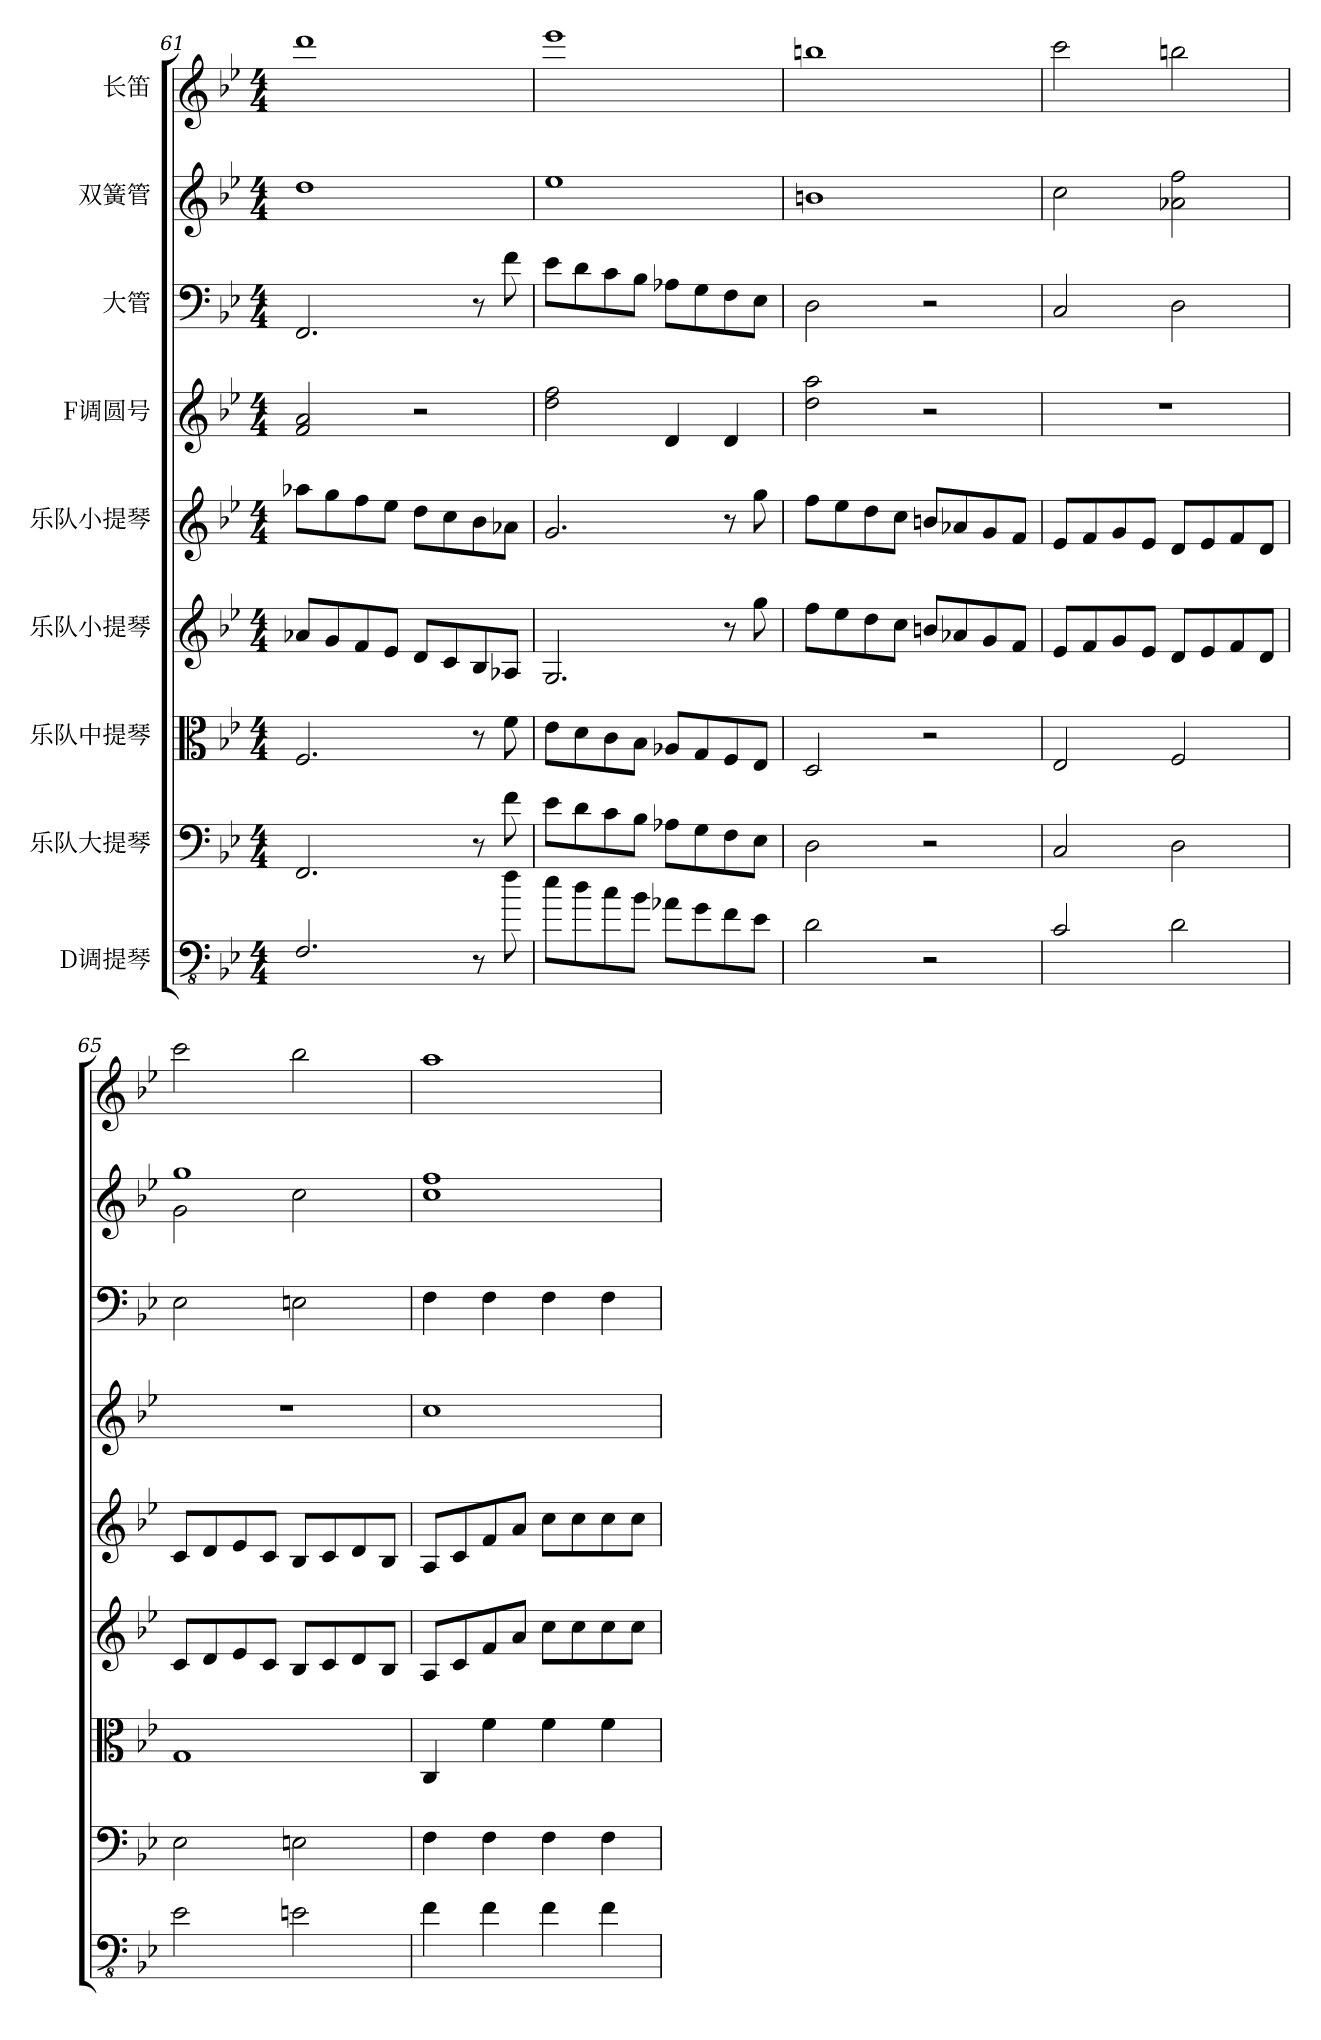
**kern	**kern	**kern	**kern	**kern	**kern	**kern	**kern	**kern
*part9	*part8	*part7	*part6	*part5	*part4	*part3	*part2	*part1
*staff9	*staff8	*staff7	*staff6	*staff5	*staff4	*staff3	*staff2	*staff1
*I"D调提琴	*I"乐队大提琴	*I"乐队中提琴	*I"乐队小提琴	*I"乐队小提琴	*I"F调圆号	*I"大管	*I"双簧管	*I"长笛
*clefFv4	*clefF4	*clefC3	*clefG2	*clefG2	*clefG2	*clefF4	*clefG2	*clefG2
*ITrd7c12	*	*	*	*	*ITrd4c7	*	*	*
*k[b-e-]	*k[b-e-]	*k[b-e-]	*k[b-e-]	*k[b-e-]	*k[b-e-a-]	*k[b-e-]	*k[b-e-]	*k[b-e-]
*M4/4	*M4/4	*M4/4	*M4/4	*M4/4	*M4/4	*M4/4	*M4/4	*M4/4
=61	=61	=61	=61	=61	=61	=61	=61	=61
2.FFF/	2.FF/	2.F/	8a-X/L	8aa-X\L	2B-/ 2d/	2.FF/	1dd	1ddd
.	.	.	8g/	8gg\	.	.	.	.
.	.	.	8f/	8ff\	.	.	.	.
.	.	.	8e-/J	8ee-\J	.	.	.	.
.	.	.	8d/L	8dd\L	2r	.	.	.
.	.	.	8c/	8cc\	.	.	.	.
8r	8r	8r	8B-/	8b-\	.	8r	.	.
8F\	8f\	8f\	8A-X/J	8a-X\J	.	8f\	.	.
=62	=62	=62	=62	=62	=62	=62	=62	=62
8E-\L	8e-\L	8e-\L	2.G/	2.g/	2g\ 2b-\	8e-\L	1ee-	1eee-
8D\	8d\	8d\	.	.	.	8d\	.	.
8C\	8c\	8c\	.	.	.	8c\	.	.
8BB-\J	8B-\J	8B-\J	.	.	.	8B-\J	.	.
8AA-X\L	8A-X\L	8A-X/L	.	.	4G/	8A-X\L	.	.
8GG\	8G\	8G/	.	.	.	8G\	.	.
8FF\	8F\	8F/	8r	8r	4G/	8F\	.	.
8EE-\J	8E-\J	8E-/J	8gg\	8gg\	.	8E-\J	.	.
=63	=63	=63	=63	=63	=63	=63	=63	=63
2DD\	2D\	2D/	8ff\L	8ff\L	2g\ 2dd\	2D\	1bn	1bbn
.	.	.	8ee-\	8ee-\	.	.	.	.
.	.	.	8dd\	8dd\	.	.	.	.
.	.	.	8cc\J	8cc\J	.	.	.	.
2r	2r	2r	8bn/L	8bn/L	2r	2r	.	.
.	.	.	8a-X/	8a-X/	.	.	.	.
.	.	.	8g/	8g/	.	.	.	.
.	.	.	8f/J	8f/J	.	.	.	.
!!LO:PB:g=z
=64	=64	=64	=64	=64	=64	=64	=64	=64
2CC/	2C/	2E-/	8e-/L	8e-/L	1r	2C/	2cc\	2ccc\
.	.	.	8f/	8f/	.	.	.	.
.	.	.	8g/	8g/	.	.	.	.
.	.	.	8e-/J	8e-/J	.	.	.	.
2DD\	2D\	2F/	8d/L	8d/L	.	2D\	2a-X\ 2ff\	2bbn\
.	.	.	8e-/	8e-/	.	.	.	.
.	.	.	8f/	8f/	.	.	.	.
.	.	.	8d/J	8d/J	.	.	.	.
=65	=65	=65	=65	=65	=65	=65	=65	=65
*	*	*	*	*	*	*	*^	*
2EE-\	2E-\	1G	8c/L	8c/L	1r	2E-\	1gg	2g\	2ccc\
.	.	.	8d/	8d/	.	.	.	.	.
.	.	.	8e-/	8e-/	.	.	.	.	.
.	.	.	8c/J	8c/J	.	.	.	.	.
2EEn\	2En\	.	8B-/L	8B-/L	.	2En\	.	2cc\	2bb-\
.	.	.	8c/	8c/	.	.	.	.	.
.	.	.	8d/	8d/	.	.	.	.	.
.	.	.	8B-/J	8B-/J	.	.	.	.	.
*	*	*	*	*	*	*	*v	*v	*
=66	=66	=66	=66	=66	=66	=66	=66	=66
4FF\	4F\	4C/	8A/L	8A/L	1f	4F\	1cc 1ff	1aa
.	.	.	8c/	8c/	.	.	.	.
4FF\	4F\	4f\	8f/	8f/	.	4F\	.	.
.	.	.	8a/J	8a/J	.	.	.	.
4FF\	4F\	4f\	8cc\L	8cc\L	.	4F\	.	.
.	.	.	8cc\	8cc\	.	.	.	.
4FF\	4F\	4f\	8cc\	8cc\	.	4F\	.	.
.	.	.	8cc\J	8cc\J	.	.	.	.
=	=	=	=	=	=	=	=	=
*-	*-	*-	*-	*-	*-	*-	*-	*-
